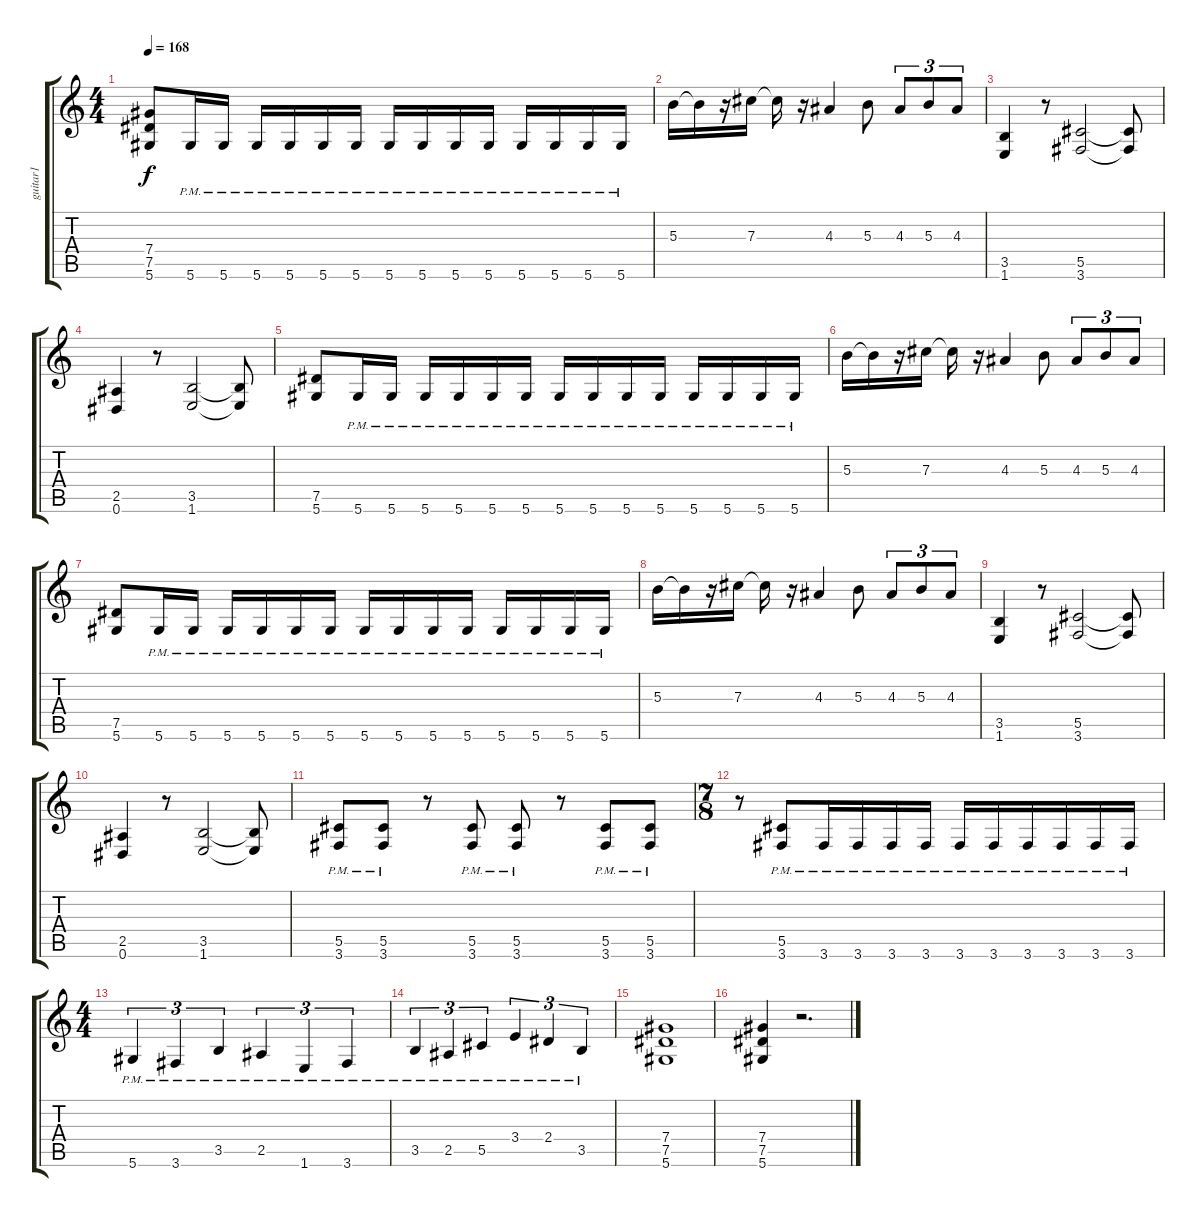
\track ("guitar1" "guitar1") {instrument distortionguitar}
\staff {score tabs}
\tuning (Eb4 Bb3 Gb3 Db3 Ab2 Eb2) {hide}
\ts (4 4)
\tempo 168
\clef g2
\ks c
(7.4 7.5 5.6).8{dy f} 5.6{pm}.16 5.6{pm}.16 5.6{pm}.16 5.6{pm}.16 5.6{pm}.16 5.6{pm}.16 5.6{pm}.16 5.6{pm}.16 5.6{pm}.16 5.6{pm}.16 5.6{pm}.16 5.6{pm}.16 5.6{pm}.16 5.6{pm}.16 |
5.3.16 5.3{t}.16 r.16 7.3.16 7.3{t}.16 r.16 4.3.4 5.3.8 4.3.8{tu (3 2)} 5.3.8{tu (3 2)} 4.3.8{tu (3 2)} |
(3.5 1.6).4 r.8 (5.5 3.6).2 (5.5{t} 3.6{t}).8 |
(2.5 0.6).4 r.8 (3.5 1.6).2 (3.5{t} 1.6{t}).8 |
(7.5 5.6).8 5.6{pm}.16 5.6{pm}.16 5.6{pm}.16 5.6{pm}.16 5.6{pm}.16 5.6{pm}.16 5.6{pm}.16 5.6{pm}.16 5.6{pm}.16 5.6{pm}.16 5.6{pm}.16 5.6{pm}.16 5.6{pm}.16 5.6{pm}.16 |
5.3.16 5.3{t}.16 r.16 7.3.16 7.3{t}.16 r.16 4.3.4 5.3.8 4.3.8{tu (3 2)} 5.3.8{tu (3 2)} 4.3.8{tu (3 2)} |
(7.5 5.6).8 5.6{pm}.16 5.6{pm}.16 5.6{pm}.16 5.6{pm}.16 5.6{pm}.16 5.6{pm}.16 5.6{pm}.16 5.6{pm}.16 5.6{pm}.16 5.6{pm}.16 5.6{pm}.16 5.6{pm}.16 5.6{pm}.16 5.6{pm}.16 |
5.3.16 5.3{t}.16 r.16 7.3.16 7.3{t}.16 r.16 4.3.4 5.3.8 4.3.8{tu (3 2)} 5.3.8{tu (3 2)} 4.3.8{tu (3 2)} |
(3.5 1.6).4 r.8 (5.5 3.6).2 (5.5{t} 3.6{t}).8 |
(2.5 0.6).4 r.8 (3.5 1.6).2 (3.5{t} 1.6{t}).8 |
(5.5{pm} 3.6).8 (5.5{pm} 3.6).8 r.8 (5.5{pm} 3.6).8 (5.5{pm} 3.6).8 r.8 (5.5{pm} 3.6).8 (5.5{pm} 3.6).8 |
\ts (7 8)
r.8 (5.5{pm} 3.6).8 3.6{pm}.16 3.6{pm}.16 3.6{pm}.16 3.6{pm}.16 3.6{pm}.16 3.6{pm}.16 3.6{pm}.16 3.6{pm}.16 3.6{pm}.16 3.6{pm}.16 |
\ts (4 4)
5.6{pm}.4{tu (3 2)} 3.6{pm}.4{tu (3 2)} 3.5{pm}.4{tu (3 2)} 2.5{pm}.4{tu (3 2)} 1.6{pm}.4{tu (3 2)} 3.6{pm}.4{tu (3 2)} |
3.5{pm}.4{tu (3 2)} 2.5{pm}.4{tu (3 2)} 5.5{pm}.4{tu (3 2)} 3.4{pm}.4{tu (3 2)} 2.4{pm}.4{tu (3 2)} 3.5{pm}.4{tu (3 2)} |
(7.4 7.5 5.6).1 |
(7.4 7.5 5.6).4 r.2{d}
